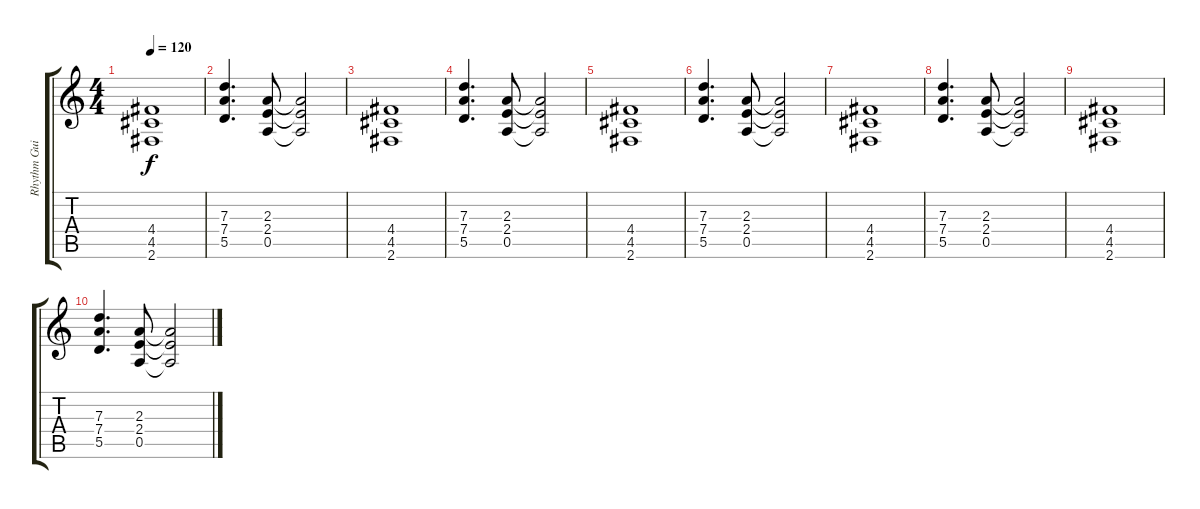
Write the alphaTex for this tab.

\track ("Rhythm Guitar" "Rhythm Gui") {instrument overdrivenguitar}
\staff {score tabs}
\tuning (E4 B3 G3 D3 A2 E2) {hide}
\ts (4 4)
\tempo 120
\clef g2
\ks c
(4.4 4.5 2.6).1{dy f} |
(7.3 7.4 5.5).4{d} (2.3 2.4 0.5).8 (2.3{t} 2.4{t} 0.5{t}).2 |
(4.4 4.5 2.6).1 |
(7.3 7.4 5.5).4{d} (2.3 2.4 0.5).8 (2.3{t} 2.4{t} 0.5{t}).2 |
(4.4 4.5 2.6).1 |
(7.3 7.4 5.5).4{d} (2.3 2.4 0.5).8 (2.3{t} 2.4{t} 0.5{t}).2 |
(4.4 4.5 2.6).1 |
(7.3 7.4 5.5).4{d} (2.3 2.4 0.5).8 (2.3{t} 2.4{t} 0.5{t}).2 |
(4.4 4.5 2.6).1 |
(7.3 7.4 5.5).4{d} (2.3 2.4 0.5).8 (2.3{t} 2.4{t} 0.5{t}).2
